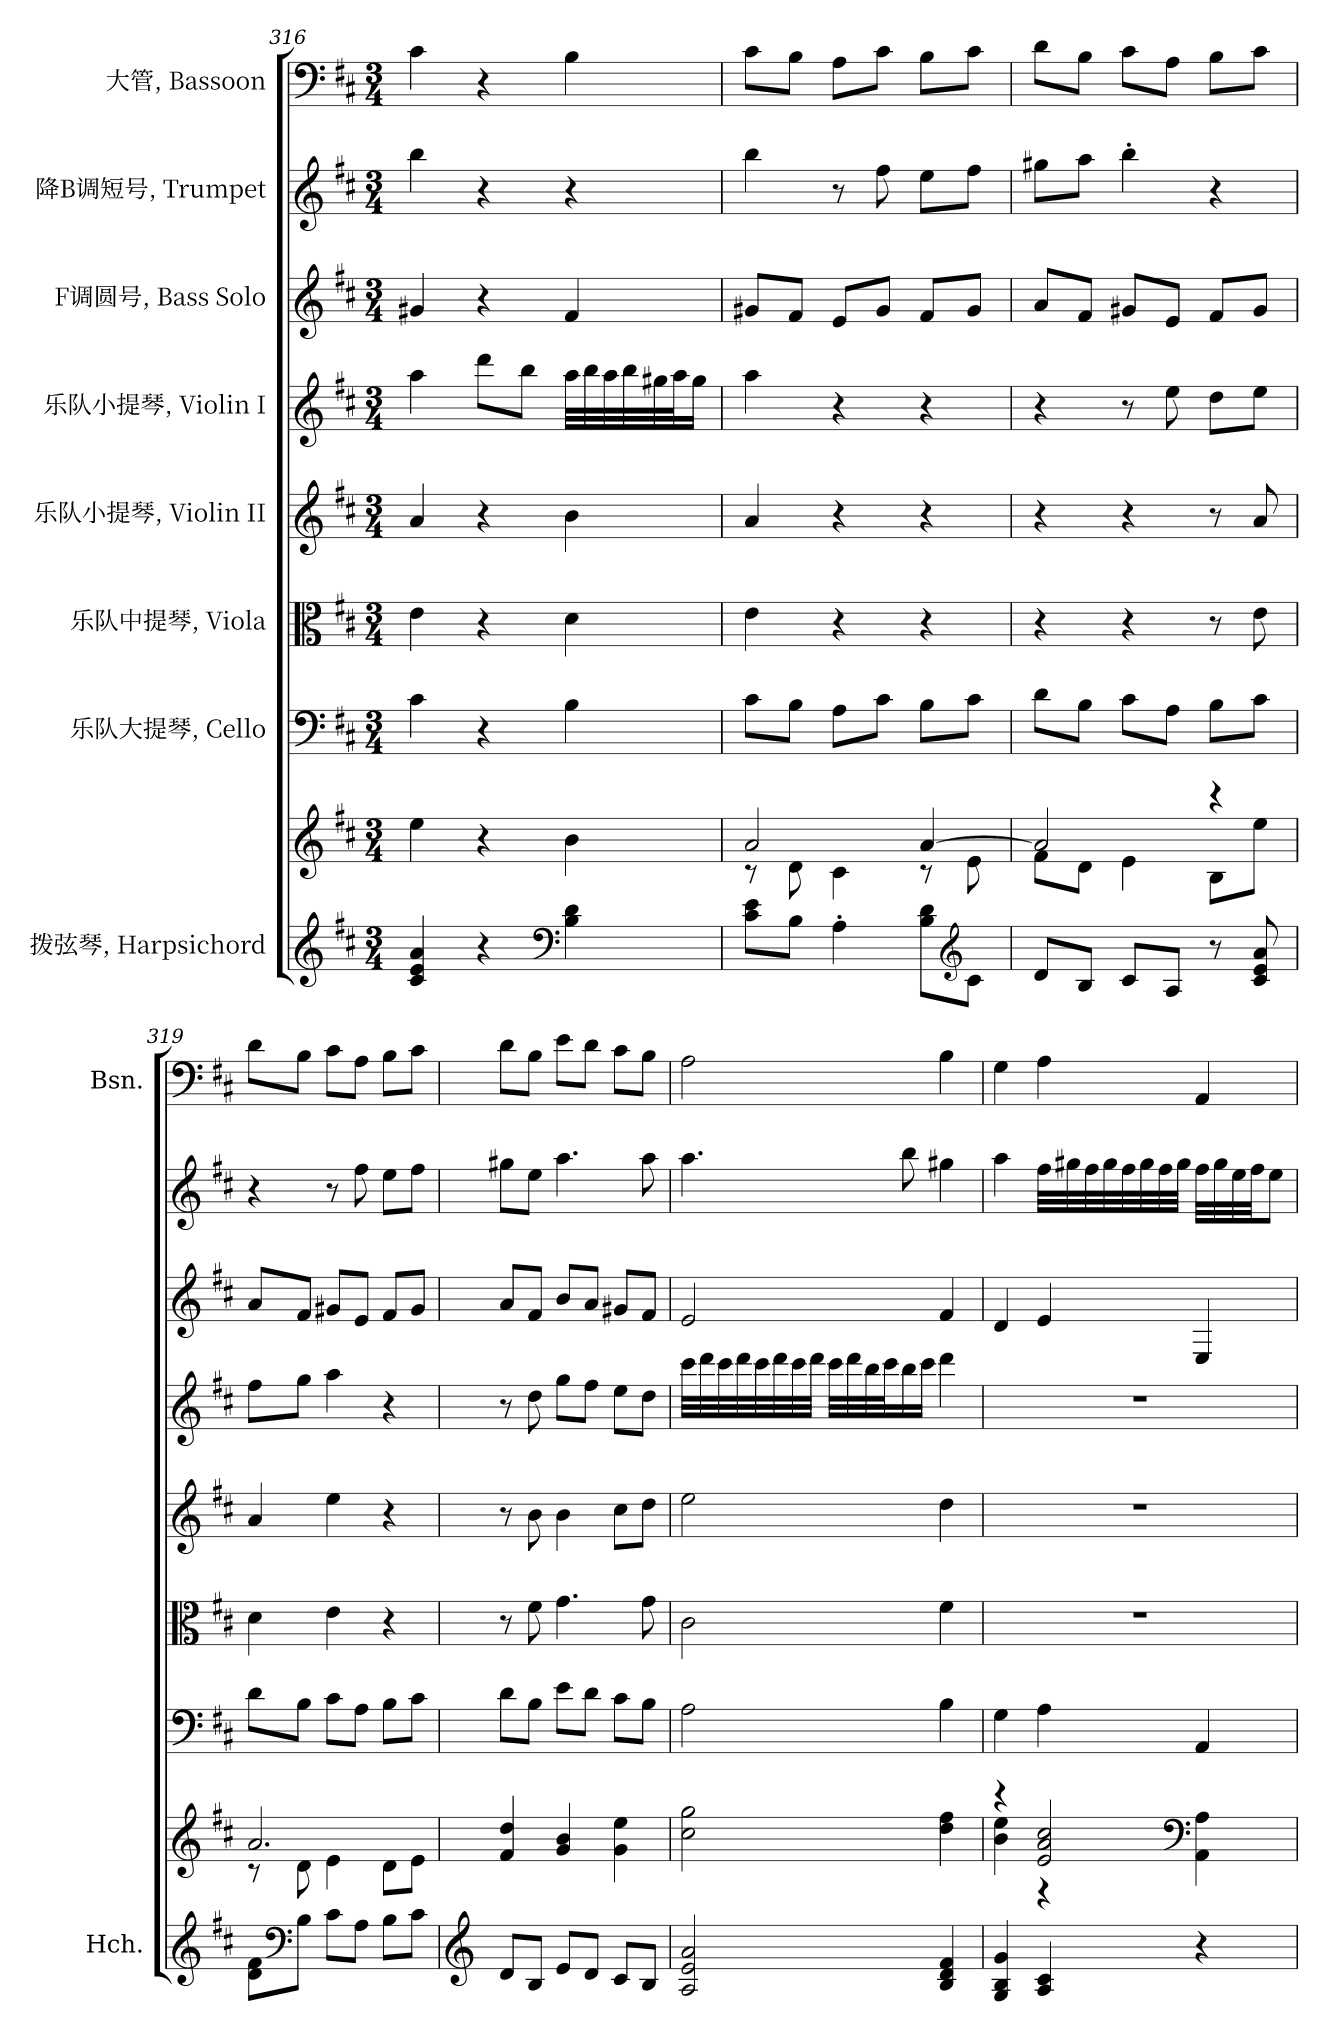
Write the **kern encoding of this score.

**kern	**kern	**kern	**kern	**kern	**kern	**kern	**kern	**kern
*part8	*part8	*part7	*part6	*part5	*part4	*part3	*part2	*part1
*staff9	*staff8	*staff7	*staff6	*staff5	*staff4	*staff3	*staff2	*staff1
*I"拨弦琴, Harpsichord	*	*I"乐队大提琴, Cello	*I"乐队中提琴, Viola	*I"乐队小提琴, Violin II	*I"乐队小提琴, Violin I	*I"F调圆号, Bass Solo	*I"降B调短号, Trumpet	*I"大管, Bassoon
*I'Hch.	*	*	*	*	*	*	*	*I'Bsn.
!!LO:PB:g=z
*clefG2	*clefG2	*clefF4	*clefC3	*clefG2	*clefG2	*clefG2	*clefG2	*clefF4
*	*	*	*	*	*	*ITrd4c7	*ITrd1c2	*
*k[f#c#]	*k[f#c#]	*k[f#c#]	*k[f#c#]	*k[f#c#]	*k[f#c#]	*k[f#]	*k[]	*k[f#c#]
*M3/4	*M3/4	*M3/4	*M3/4	*M3/4	*M3/4	*M3/4	*M3/4	*M3/4
=316	=316	=316	=316	=316	=316	=316	=316	=316
4c#/ 4e/ 4a/	4ee\	4c#\	4e\	4a/	4aa\	4c#X/	4aa\	4c#\
4r	4r	4r	4r	4r	8ddd\L	4r	4r	4r
.	.	.	.	.	8bb\J	.	.	.
*clefF4	*	*	*	*	*	*	*	*
4B\ 4d\	4b\	4B\	4d\	4b\	32aa\LLL	4B/	4r	4B\
.	.	.	.	.	32bb\	.	.	.
.	.	.	.	.	32aa\	.	.	.
.	.	.	.	.	32bb\	.	.	.
.	.	.	.	.	32gg#X\	.	.	.
.	.	.	.	.	32aa\J	.	.	.
.	.	.	.	.	16gg#\JJ	.	.	.
=317	=317	=317	=317	=317	=317	=317	=317	=317
*	*^	*	*	*	*	*	*	*
8c#\ 8e\L	2a/	8r	8c#\L	4e\	4a/	4aa\	8c#X/L	4aa\	8c#\L
8B\J	.	8d\	8B\J	.	.	.	8B/J	.	8B\J
4A'\	.	4c#\	8A\L	4r	4r	4r	8A/L	8r	8A\L
.	.	.	8c#\J	.	.	.	8c#/J	8ee\	8c#\J
8B\ 8d\L	[4a/	8r	8B\L	4r	4r	4r	8B/L	8dd\L	8B\L
*clefG2	*	*	*	*	*	*	*	*	*
8c#\J	.	8e\	8c#\J	.	.	.	8c#/J	8ee\J	8c#\J
=318	=318	=318	=318	=318	=318	=318	=318	=318	=318
8d/L	2a/]	8f#\L	8d\L	4r	4r	4r	8d/L	8ff#X\L	8d\L
8B/J	.	8d\J	8B\J	.	.	.	8B/J	8gg\J	8B\J
8c#/L	.	4e\	8c#\L	4r	4r	8r	8c#X/L	4aa'\	8c#\L
8A/J	.	.	8A\J	.	.	8ee\	8A/J	.	8A\J
8r	4r	8B\L	8B\L	8r	8r	8dd\L	8B/L	4r	8B\L
8c#/ 8e/ 8a/	.	8ee\J	8c#\J	8e\	8a/	8ee\J	8c#/J	.	8c#\J
=319	=319	=319	=319	=319	=319	=319	=319	=319	=319
8d\ 8f#\L	2.a/	8r	8d\L	4d\	4a/	8ff#\L	8d/L	4r	8d\L
*clefF4	*	*	*	*	*	*	*	*	*
8B\J	.	8d\	8B\J	.	.	8gg\J	8B/J	.	8B\J
8c#\L	.	4e\	8c#\L	4e\	4ee\	4aa\	8c#X/L	8r	8c#\L
8A\J	.	.	8A\J	.	.	.	8A/J	8ee\	8A\J
8B\L	.	8d\L	8B\L	4r	4r	4r	8B/L	8dd\L	8B\L
8c#\J	.	8e\J	8c#\J	.	.	.	8c#/J	8ee\J	8c#\J
*	*v	*v	*	*	*	*	*	*	*
!!LO:PB:g=z
=320	=320	=320	=320	=320	=320	=320	=320	=320
*clefG2	*	*	*	*	*	*	*	*
8d/L	4f#/ 4dd/	8d\L	8r	8r	8r	8d/L	8ff#X\L	8d\L
8B/J	.	8B\J	8f#\	8b\	8dd\	8B/J	8dd\J	8B\J
8e/L	4g/ 4b/	8e\L	4.g\	4b\	8gg\L	8e/L	4.gg\	8e\L
8d/J	.	8d\J	.	.	8ff#\J	8d/J	.	8d\J
8c#/L	4g\ 4ee\	8c#\L	.	8cc#\L	8ee\L	8c#X/L	.	8c#\L
8B/J	.	8B\J	8g\	8dd\J	8dd\J	8B/J	8gg\	8B\J
=321	=321	=321	=321	=321	=321	=321	=321	=321
2A/ 2e/ 2a/	2cc#\ 2gg\	2A\	2c#\	2ee\	32ccc#\LLL	2A/	4.gg\	2A\
.	.	.	.	.	32ddd\	.	.	.
.	.	.	.	.	32ccc#\	.	.	.
.	.	.	.	.	32ddd\	.	.	.
.	.	.	.	.	32ccc#\	.	.	.
.	.	.	.	.	32ddd\	.	.	.
.	.	.	.	.	32ccc#\	.	.	.
.	.	.	.	.	32ddd\JJJ	.	.	.
.	.	.	.	.	32ccc#\LLL	.	.	.
.	.	.	.	.	32ddd\	.	.	.
.	.	.	.	.	32bb\	.	.	.
.	.	.	.	.	32ccc#\J	.	.	.
.	.	.	.	.	16bb\	.	8aa\	.
.	.	.	.	.	16ccc#\JJ	.	.	.
4B/ 4d/ 4f#/	4dd\ 4ff#\	4B\	4f#\	4dd\	4ddd\	4B/	4ff#X\	4B\
!!LO:PB:g=z
=322	=322	=322	=322	=322	=322	=322	=322	=322
*	*^	*	*	*	*	*	*	*
4G/ 4B/ 4g/	4r	4b\ 4ee\	4G\	2.r	2.r	2.r	4G/	4gg\	4G\
4A/ 4c#/	2e/ 2a/ 2cc#/	4r	4A\	.	.	.	4A/	32ee\LLL	4A\
.	.	.	.	.	.	.	.	32ff#X\	.
.	.	.	.	.	.	.	.	32ee\	.
.	.	.	.	.	.	.	.	32ff#\	.
.	.	.	.	.	.	.	.	32ee\	.
.	.	.	.	.	.	.	.	32ff#\	.
.	.	.	.	.	.	.	.	32ee\	.
.	.	.	.	.	.	.	.	32ff#\JJJ	.
*	*clefF4	*	*	*	*	*	*	*	*
4r	.	4AA\ 4A\	4AA/	.	.	.	4AA/	32ee\LLL	4AA/
.	.	.	.	.	.	.	.	32ff#\	.
.	.	.	.	.	.	.	.	32dd\	.
.	.	.	.	.	.	.	.	32ee\JJ	.
.	.	.	.	.	.	.	.	8dd\J	.
*	*v	*v	*	*	*	*	*	*	*
=	=	=	=	=	=	=	=	=
*-	*-	*-	*-	*-	*-	*-	*-	*-
